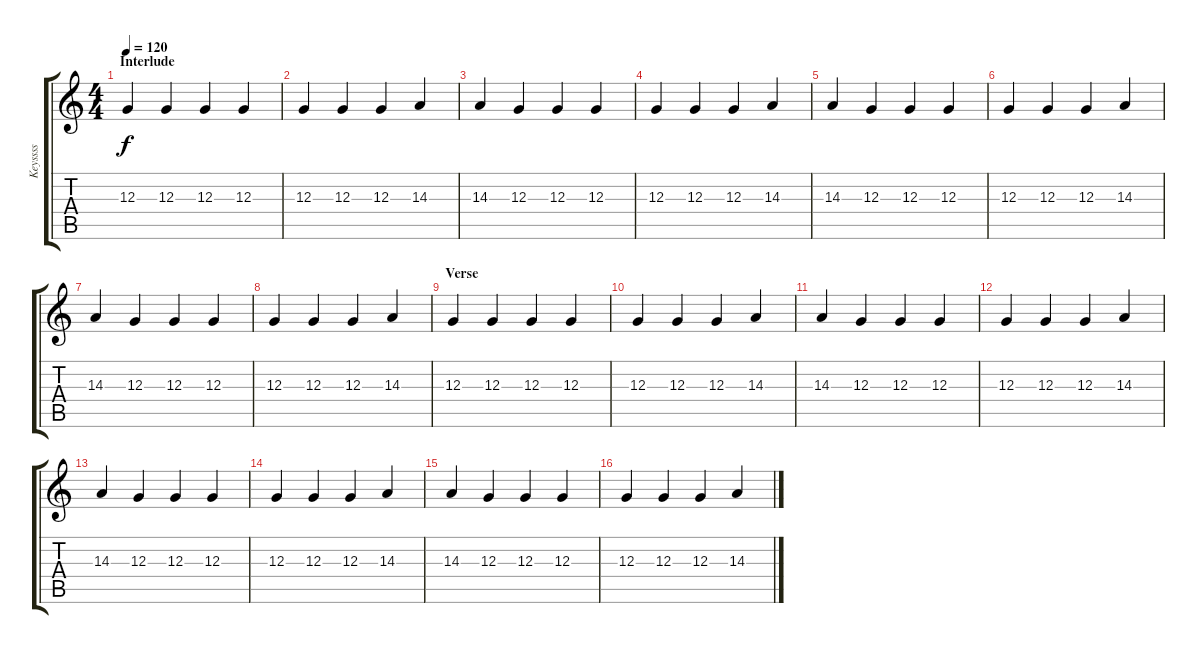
\track ("Keyssss" "Keyssss") {instrument stringensemble1}
\staff {score tabs}
\tuning (E4 B3 G3 D3 A2 E2) {hide}
\ts (4 4)
\section ("" "Interlude")
\tempo 120
\clef g2
\ks c
12.3.4{dy f} 12.3.4 12.3.4 12.3.4 |
12.3.4 12.3.4 12.3.4 14.3.4 |
14.3.4 12.3.4 12.3.4 12.3.4 |
12.3.4 12.3.4 12.3.4 14.3.4 |
14.3.4 12.3.4 12.3.4 12.3.4 |
12.3.4 12.3.4 12.3.4 14.3.4 |
14.3.4 12.3.4 12.3.4 12.3.4 |
12.3.4 12.3.4 12.3.4 14.3.4 |
\section ("" "Verse")
12.3.4 12.3.4 12.3.4 12.3.4 |
12.3.4 12.3.4 12.3.4 14.3.4 |
14.3.4 12.3.4 12.3.4 12.3.4 |
12.3.4 12.3.4 12.3.4 14.3.4 |
14.3.4 12.3.4 12.3.4 12.3.4 |
12.3.4 12.3.4 12.3.4 14.3.4 |
14.3.4 12.3.4 12.3.4 12.3.4 |
12.3.4 12.3.4 12.3.4 14.3.4
